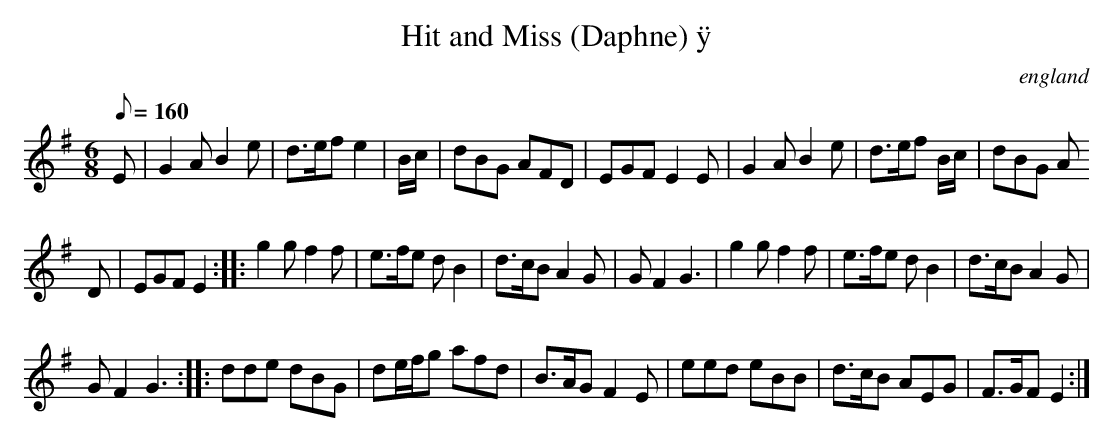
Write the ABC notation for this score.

X:1
T: Hit and Miss (Daphne) ÿ
O:england
M:6/8
L:1/8
Q:160
K:G
E|G2 A B2 e|d>ef e2|B/2c/2|dBG AFD|EGF E2 E|G2 A B2 e|d>ef B/2c/2|dBG A
D|EGF E2::\
g2 g f2 f| e>fe d B2| d>cB A2 G|G F2 G3|g2 g f2 f| e>fe d B2| d>cB A2 G|
G F2 G3::\
dde dBG| de/2f/2g afd|B>AG F2 E|eed eBB| d>cB AEG|F>GF E2:|
